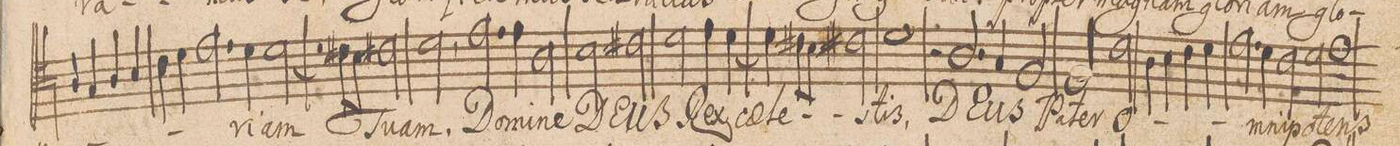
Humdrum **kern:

**kern	**text
*I"TENOR.	*
*clefC4	*
*k[]	*
*met(C|)	*
*M2/1	*
4A/]	.
4G/	.
4A/	.
4B/	.
=21-	=21-
4c\	.
4d\	.
2.e\	.
4d\	-ri-
2.d\	-am
=22-	=22-
8c#X\L	.
8B\J	.
2c#X\	Tu-
2d,\	-am.
2.e\	Do-
=23-	=23-
4e\	-mi-
2A\	-ne
2B\	DE-
2c#X\	-US
=24-	=24-
2d\	Rex
4e\	coe-
[<4d\	.
4d\]	.
8c#X\L	-le-
8B\J	.
2c#X\	.
=25-	=25-
1d	-stis,
2r	.
2.A/	DE-
=26-	=26-
4G/	-us
2F/	Pa-
2E/	-ter
2cny\	o-
=27-	=27-
4A\	.
4B\	.
4c\	.
4d\	.
2.e\	.
4d\	.
=28-	=28-
2c\	-mni-
2d\	-po-
1e	-tens
=29-	=29-
*-	*-
